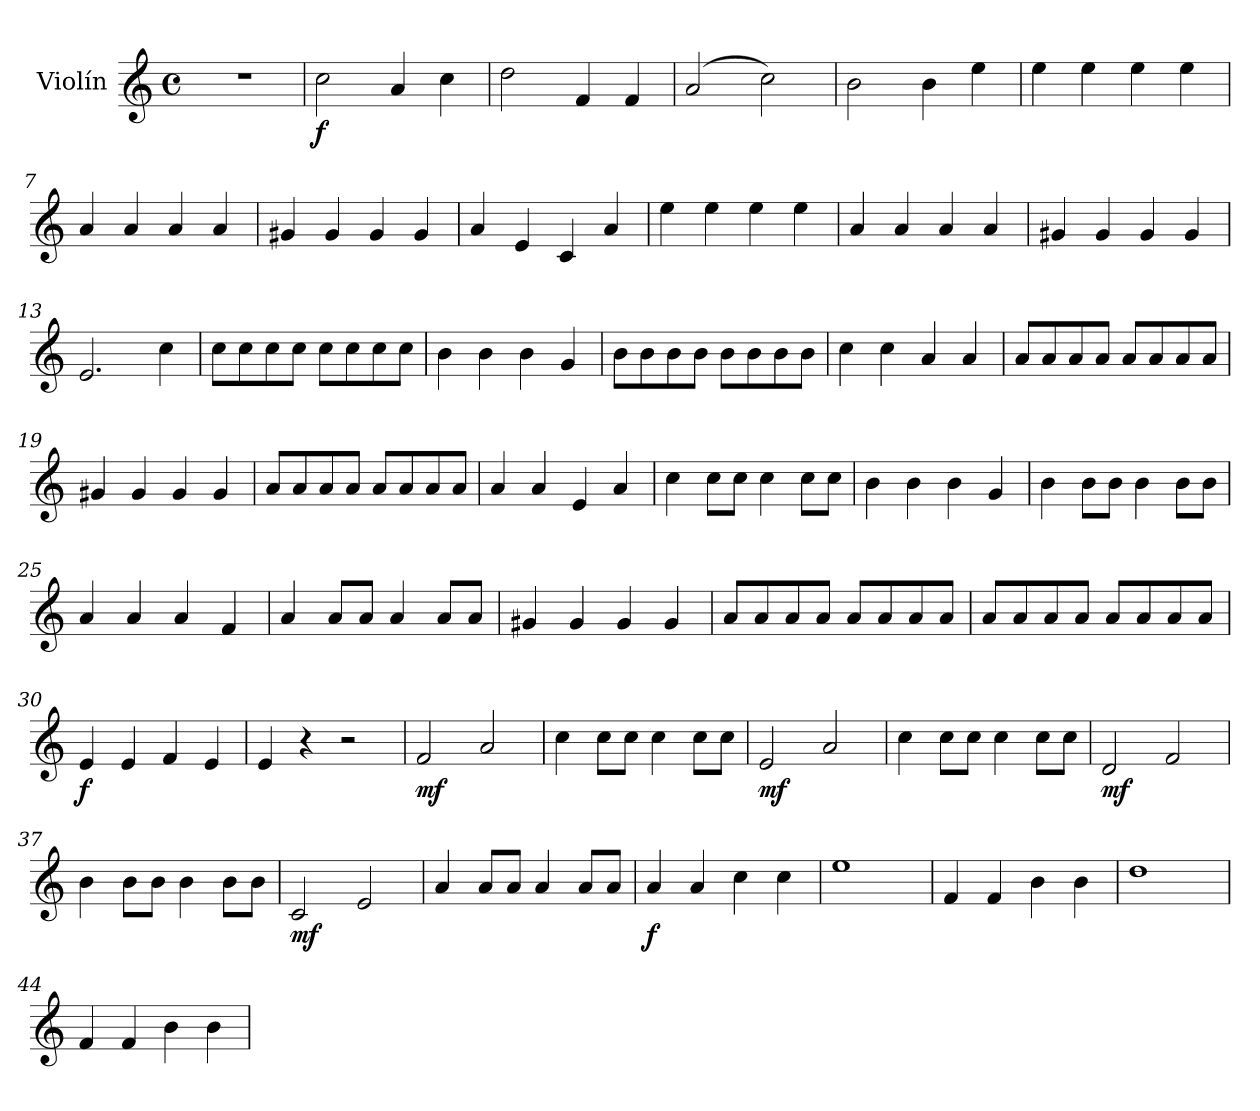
**kern	**dynam
*part1	*part1
*staff1	*staff1
*I"Violín	*
*I'Vln.	*
*clefG2	*
*k[]	*
*M4/4	*
*met(c)	*
*MM62	*
=1	=1
1r	.
=2	=2
!	!LO:DY:b
2cc\	f
4a/	.
4cc\	.
=3	=3
2dd\	.
4f/	.
4f/	.
=4	=4
(2a/	.
2cc\)	.
=5	=5
2b\	.
*MM80	*
4b\	.
4ee\	.
=6	=6
4ee\	.
4ee\	.
4ee\	.
4ee\	.
=7	=7
4a/	.
4a/	.
4a/	.
4a/	.
=8	=8
4g#X/	.
4g#/	.
4g#/	.
4g#/	.
=9	=9
4a/	.
4e/	.
4c/	.
4a/	.
=10	=10
4ee\	.
4ee\	.
4ee\	.
4ee\	.
!!LO:LB:g=z
=11	=11
4a/	.
4a/	.
4a/	.
4a/	.
=12	=12
4g#X/	.
4g#/	.
4g#/	.
4g#/	.
=13	=13
2.e/	.
4cc\	.
=14	=14
8cc\L	.
8cc\	.
8cc\	.
8cc\J	.
8cc\L	.
8cc\	.
8cc\	.
8cc\J	.
=15	=15
4b\	.
4b\	.
4b\	.
4g/	.
=16	=16
8b\L	.
8b\	.
8b\	.
8b\J	.
8b\L	.
8b\	.
8b\	.
8b\J	.
=17	=17
4cc\	.
4cc\	.
4a/	.
4a/	.
!!LO:LB:g=z
=18	=18
8a/L	.
8a/	.
8a/	.
8a/J	.
8a/L	.
8a/	.
8a/	.
8a/J	.
=19	=19
4g#X/	.
4g#/	.
4g#/	.
4g#/	.
=20	=20
8a/L	.
8a/	.
8a/	.
8a/J	.
8a/L	.
8a/	.
8a/	.
8a/J	.
=21	=21
4a/	.
4a/	.
4e/	.
4a/	.
=22	=22
4cc\	.
8cc\L	.
8cc\J	.
4cc\	.
8cc\L	.
8cc\J	.
=23	=23
4b\	.
4b\	.
4b\	.
4g/	.
=24	=24
4b\	.
8b\L	.
8b\J	.
4b\	.
8b\L	.
8b\J	.
!!LO:LB:g=z
=25	=25
4a/	.
4a/	.
4a/	.
4f/	.
=26	=26
4a/	.
8a/L	.
8a/J	.
4a/	.
8a/L	.
8a/J	.
=27	=27
4g#X/	.
4g#/	.
4g#/	.
4g#/	.
=28	=28
8a/L	.
8a/	.
8a/	.
8a/J	.
8a/L	.
8a/	.
8a/	.
8a/J	.
=29	=29
8a/L	.
8a/	.
8a/	.
8a/J	.
8a/L	.
8a/	.
8a/	.
8a/J	.
=30	=30
!	!LO:DY:b
4e/	f
4e/	.
4f/	.
4e/	.
=31	=31
4e/	.
4r	.
2r	.
=32	=32
!	!LO:DY:b
2f/	mf
2a/	.
!!LO:LB:g=z
=33	=33
4cc\	.
8cc\L	.
8cc\J	.
4cc\	.
8cc\L	.
8cc\J	.
=34	=34
!	!LO:DY:b
2e/	mf
2a/	.
=35	=35
4cc\	.
8cc\L	.
8cc\J	.
4cc\	.
8cc\L	.
8cc\J	.
=36	=36
!	!LO:DY:b
2d/	mf
2f/	.
=37	=37
4b\	.
8b\L	.
8b\J	.
4b\	.
8b\L	.
8b\J	.
=38	=38
!	!LO:DY:b
2c/	mf
2e/	.
=39	=39
4a/	.
8a/L	.
8a/J	.
4a/	.
8a/L	.
8a/J	.
=40	=40
!	!LO:DY:b
4a/	f
4a/	.
4cc\	.
4cc\	.
=41	=41
1ee	.
!!LO:LB:g=z
=42	=42
4f/	.
4f/	.
4b\	.
4b\	.
=43	=43
1dd	.
=44	=44
4f/	.
4f/	.
4b\	.
4b\	.
=	=
*-	*-
